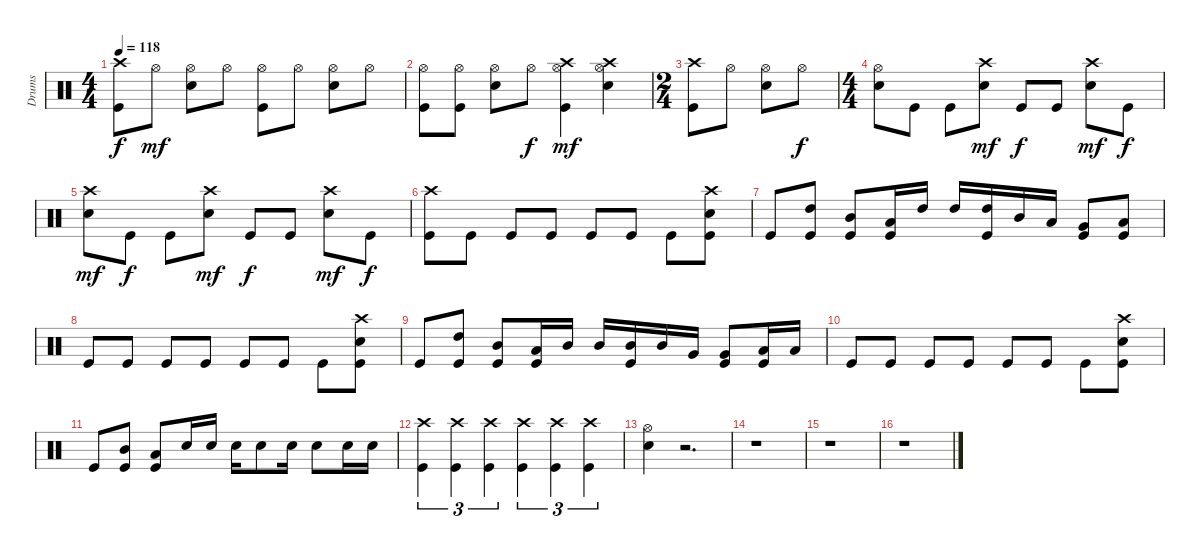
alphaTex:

\track ("Drums" "Drums") {instrument percussion}
\staff {score}
\articulation defaults
\ts (4 4)
\tempo 118
\clef neutral
\ks c
("Crash high (hit)" "Kick (hit)").8{dy f} "Hi-Hat (open)".8{dy mf} ("Hi-Hat (open)" "Snare (hit) 2").8 "Hi-Hat (open)".8 ("Hi-Hat (open)" "Kick (hit)").8 "Hi-Hat (open)".8 ("Hi-Hat (open)" "Snare (hit) 2").8 "Hi-Hat (open)".8 |
("Hi-Hat (open)" "Kick (hit)").8 ("Hi-Hat (open)" "Kick (hit)").8 ("Hi-Hat (open)" "Snare (hit) 2").8 "Hi-Hat (open)".8{dy f} ("Hi-Hat (open)" "Kick (hit)" "Crash high (hit)").4{dy mf} ("Hi-Hat (open)" "Snare (hit) 2" "Crash high (hit)").4 |
\ts (2 4)
("Crash high (hit)" "Kick (hit)").8 "Hi-Hat (open)".8 ("Hi-Hat (open)" "Snare (hit) 2").8 "Hi-Hat (open)".8{dy f} |
\ts (4 4)
("Hi-Hat (open)" "Snare (hit) 2").8 "Kick (hit)".8 "Kick (hit)".8 ("Crash high (hit)" "Snare (hit) 2").8{dy mf} "Kick (hit)".8{dy f} "Kick (hit)".8 ("Crash high (hit)" "Snare (hit) 2").8{dy mf} "Kick (hit)".8{dy f} |
("Crash high (hit)" "Snare (hit) 2").8{dy mf} "Kick (hit)".8{dy f} "Kick (hit)".8 ("Crash high (hit)" "Snare (hit) 2").8{dy mf} "Kick (hit)".8{dy f} "Kick (hit)".8 ("Crash high (hit)" "Snare (hit) 2").8{dy mf} "Kick (hit)".8{dy f} |
("Crash high (hit)" "Kick (hit)").8 "Kick (hit)".8 "Kick (hit)".8 "Kick (hit)".8 "Kick (hit)".8 "Kick (hit)".8 "Kick (hit)".8 ("Crash high (hit)" "Snare (hit) 2" "Kick (hit)").8 |
"Kick (hit)".8 ("High Tom (hit)" "Kick (hit)").8 ("Mid Tom (hit)" "Kick (hit)").8 ("Low Tom (hit)" "Kick (hit)").16 "High Tom (hit)".16 "High Tom (hit)".16 ("High Tom (hit)" "Kick (hit)").16 "Mid Tom (hit)".16 "Low Tom (hit)".16 ("Very Low Tom (hit)" "Kick (hit)").8 ("Low Floor Tom (hit)" "Kick (hit)").8 |
"Kick (hit)".8 "Kick (hit)".8 "Kick (hit)".8 "Kick (hit)".8 "Kick (hit)".8 "Kick (hit)".8 "Kick (hit)".8 ("Crash high (hit)" "Snare (hit) 2" "Kick (hit)").8 |
"Kick (hit)".8 ("High Tom (hit)" "Kick (hit)").8 ("Mid Tom (hit)" "Kick (hit)").8 ("Low Tom (hit)" "Kick (hit)").16 "Mid Tom (hit)".16 "Mid Tom (hit)".16 ("Mid Tom (hit)" "Kick (hit)").16 "Mid Tom (hit)".16 "Very Low Tom (hit)".16 ("Very Low Tom (hit)" "Kick (hit)").8 ("Low Floor Tom (hit)" "Kick (hit)").16 "Low Floor Tom (hit)".16 |
"Kick (hit)".8 "Kick (hit)".8 "Kick (hit)".8 "Kick (hit)".8 "Kick (hit)".8 "Kick (hit)".8 "Kick (hit)".8 ("Crash high (hit)" "Snare (hit) 2" "Kick (hit)").8 |
"Kick (hit)".8 ("Mid Tom (hit)" "Kick (hit)").8 ("Low Tom (hit)" "Kick (hit)").8 "Snare (hit) 2".16 "Snare (hit) 2".16 "Snare (hit) 2".16 "Snare (hit) 2".8 "Snare (hit) 2".16 "Snare (hit) 2".8 "Snare (hit) 2".16 "Snare (hit) 2".16 |
("Crash high (hit)" "Kick (hit)").4{tu (3 2)} ("Crash high (hit)" "Kick (hit)").4{tu (3 2)} ("Crash high (hit)" "Kick (hit)").4{tu (3 2)} ("Crash high (hit)" "Kick (hit)").4{tu (3 2)} ("Crash high (hit)" "Kick (hit)").4{tu (3 2)} ("Crash high (hit)" "Kick (hit)").4{tu (3 2)} |
("Hi-Hat (open)" "Snare (hit) 2").4 r.2{d} |
r.1 |
r.1 |
r.1
